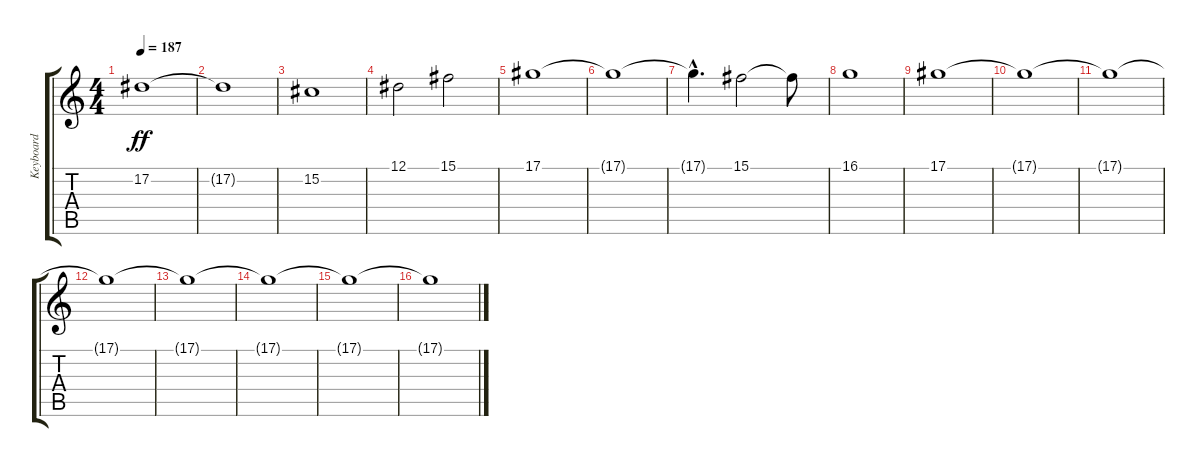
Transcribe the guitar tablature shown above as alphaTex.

\track ("Keyboard" "Keyboard") {instrument acousticgrandpiano}
\staff {score tabs}
\tuning (Eb4 Bb3 Gb3 Db3 Ab2 Eb2) {hide}
\ts (4 4)
\tempo 187
\clef g2
\ks c
17.2.1{dy ff} |
17.2{t}.1 |
15.2.1 |
12.1.2 15.1.2 |
17.1.1 |
17.1{t}.1 |
17.1{hac t}.4{d} 15.1.2 15.1{t}.8 |
16.1.1 |
17.1.1 |
17.1{t}.1 |
17.1{t}.1 |
17.1{t}.1 |
17.1{t}.1 |
17.1{t}.1 |
17.1{t}.1 |
17.1{t}.1
